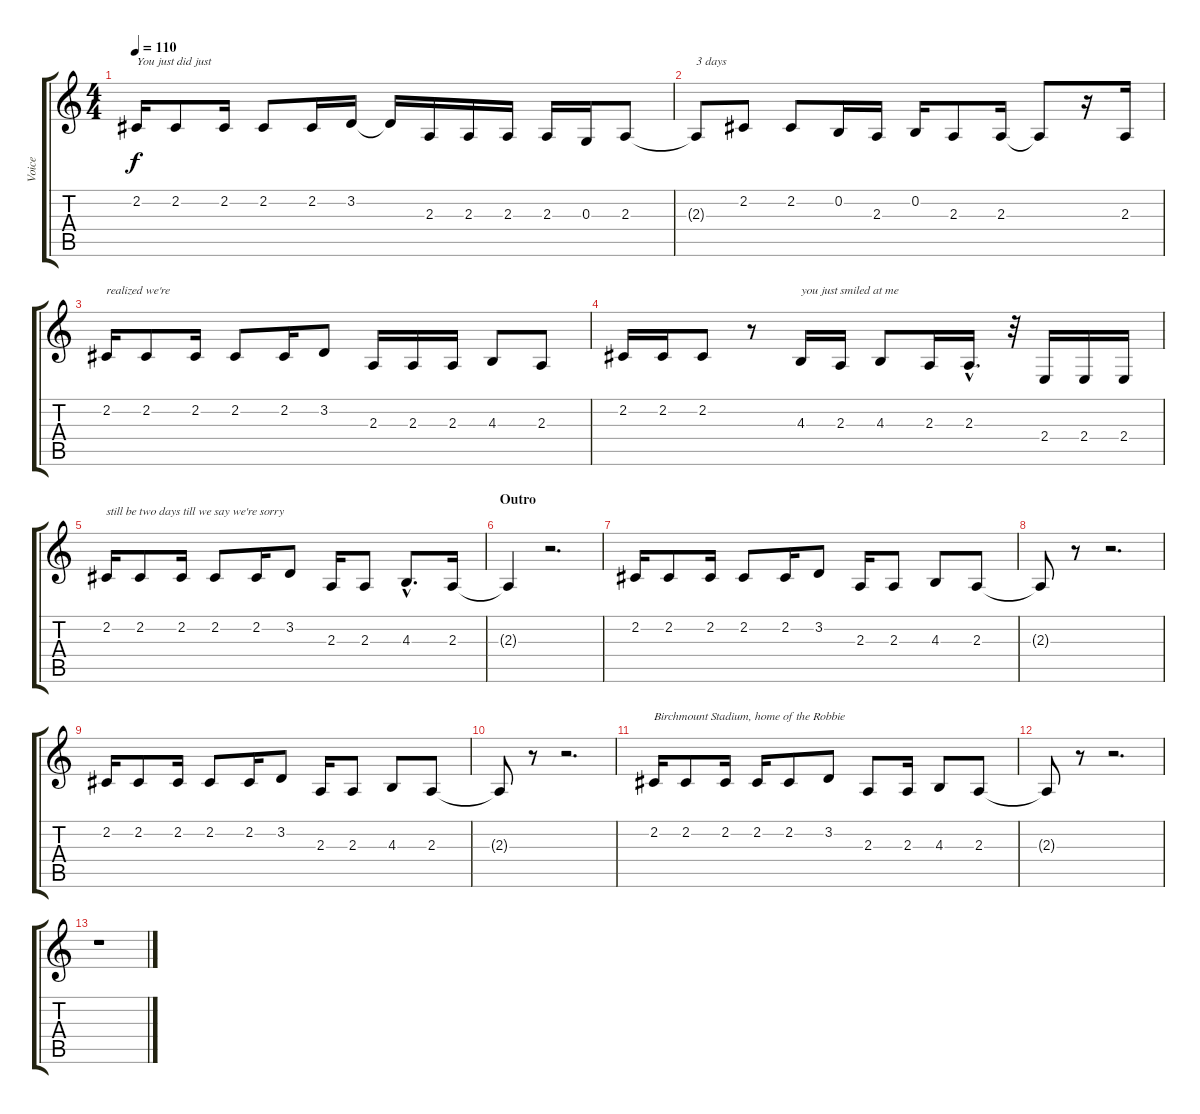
\track ("Voice" "Voice") {instrument tenorsax}
\staff {score tabs}
\tuning (E4 B3 G3 D3 A2 E2) {hide}
\ts (4 4)
\tempo 110
\clef g2
\ks c
2.2.16{txt "You just did just" dy f} 2.2.8 2.2.16 2.2.8 2.2.16 3.2.16 3.2{t}.16 2.3.16 2.3.16 2.3.16 2.3.16 0.3.16 2.3.8 |
2.3{t}.8{txt "3 days"} 2.2.8 2.2.8 0.2.16 2.3.16 0.2.16 2.3.8 2.3.16 2.3{t}.8 r.16 2.3.16 |
2.2.16{txt "realized we're"} 2.2.8 2.2.16 2.2.8 2.2.16 3.2.8 2.3.16 2.3.16 2.3.16 4.3.8 2.3.8 |
2.2.16 2.2.16 2.2.8 r.8 4.3.16{txt "you just smiled at me"} 2.3.16 4.3.8 2.3.16 2.3{hac}.16{d} r.32 2.4.16 2.4.16 2.4.16 |
2.2.16{txt "still be two days till we say we're sorry"} 2.2.8 2.2.16 2.2.8 2.2.16 3.2.8 2.3.16 2.3.8 4.3{hac}.8{d} 2.3.16 |
\section ("" "Outro")
2.3{t}.4 r.2{d} |
2.2.16 2.2.8 2.2.16 2.2.8 2.2.16 3.2.8 2.3.16 2.3.8 4.3.8 2.3.8 |
2.3{t}.8 r.8 r.2{d} |
2.2.16 2.2.8 2.2.16 2.2.8 2.2.16 3.2.8 2.3.16 2.3.8 4.3.8 2.3.8 |
2.3{t}.8 r.8 r.2{d} |
2.2.16{txt "Birchmount Stadium, home of the Robbie"} 2.2.8 2.2.16 2.2.16 2.2.8 3.2.8 2.3.8 2.3.16 4.3.8 2.3.8 |
2.3{t}.8 r.8 r.2{d} |
r.1
